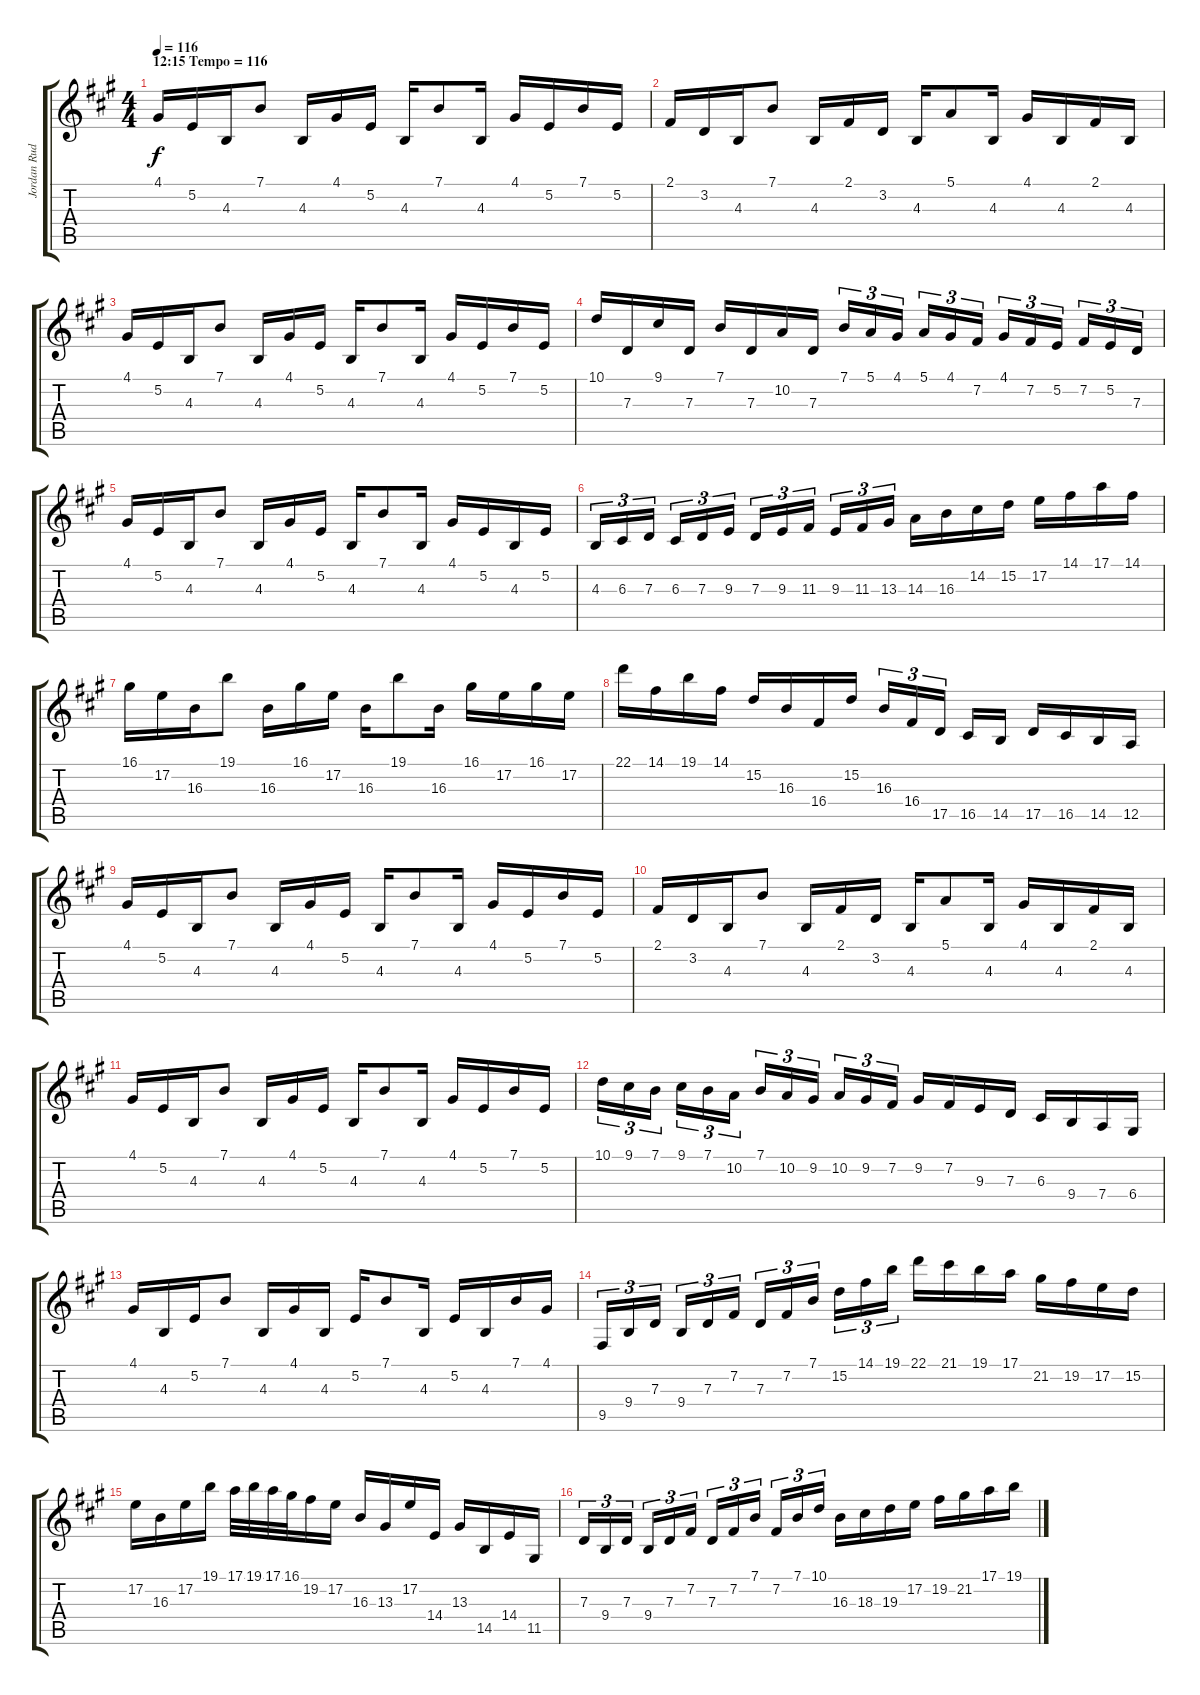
\track ("Jordan Rudess - Keys" "Jordan Rud") {instrument lead2sawtooth}
\staff {score tabs}
\tuning (E4 B3 G3 D3 A2 E2) {hide}
\ts (4 4)
\section ("" "12:15 Tempo = 116")
\tempo 116
\clef g2
\ks a
4.1.16{dy f volume 16 balance 8 instrument lead2sawtooth} 5.2.16 4.3.16 7.1.8 4.3.16 4.1.16 5.2.16 4.3.16 7.1.8 4.3.16 4.1.16 5.2.16 7.1.16 5.2.16 |
2.1.16 3.2.16 4.3.16 7.1.8 4.3.16 2.1.16 3.2.16 4.3.16 5.1.8 4.3.16 4.1.16 4.3.16 2.1.16 4.3.16 |
4.1.16 5.2.16 4.3.16 7.1.8 4.3.16 4.1.16 5.2.16 4.3.16 7.1.8 4.3.16 4.1.16 5.2.16 7.1.16 5.2.16 |
10.1.16 7.3.16 9.1.16 7.3.16 7.1.16 7.3.16 10.2.16 7.3.16 7.1.16{tu (3 2)} 5.1.16{tu (3 2)} 4.1.16{tu (3 2)} 5.1.16{tu (3 2)} 4.1.16{tu (3 2)} 7.2.16{tu (3 2)} 4.1.16{tu (3 2)} 7.2.16{tu (3 2)} 5.2.16{tu (3 2)} 7.2.16{tu (3 2)} 5.2.16{tu (3 2)} 7.3.16{tu (3 2)} |
4.1.16 5.2.16 4.3.16 7.1.8 4.3.16 4.1.16 5.2.16 4.3.16 7.1.8 4.3.16 4.1.16 5.2.16 4.3.16 5.2.16 |
4.3.16{tu (3 2)} 6.3.16{tu (3 2)} 7.3.16{tu (3 2)} 6.3.16{tu (3 2)} 7.3.16{tu (3 2)} 9.3.16{tu (3 2)} 7.3.16{tu (3 2)} 9.3.16{tu (3 2)} 11.3.16{tu (3 2)} 9.3.16{tu (3 2)} 11.3.16{tu (3 2)} 13.3.16{tu (3 2)} 14.3.16 16.3.16 14.2.16 15.2.16 17.2.16 14.1.16 17.1.16 14.1.16 |
16.1.16 17.2.16 16.3.16 19.1.8 16.3.16 16.1.16 17.2.16 16.3.16 19.1.8 16.3.16 16.1.16 17.2.16 16.1.16 17.2.16 |
22.1.16 14.1.16 19.1.16 14.1.16 15.2.16 16.3.16 16.4.16 15.2.16 16.3.16{tu (3 2)} 16.4.16{tu (3 2)} 17.5.16{tu (3 2)} 16.5.16 14.5.16 17.5.16 16.5.16 14.5.16 12.5.16 |
4.1.16 5.2.16 4.3.16 7.1.8 4.3.16 4.1.16 5.2.16 4.3.16 7.1.8 4.3.16 4.1.16 5.2.16 7.1.16 5.2.16 |
2.1.16 3.2.16 4.3.16 7.1.8 4.3.16 2.1.16 3.2.16 4.3.16 5.1.8 4.3.16 4.1.16 4.3.16 2.1.16 4.3.16 |
4.1.16 5.2.16 4.3.16 7.1.8 4.3.16 4.1.16 5.2.16 4.3.16 7.1.8 4.3.16 4.1.16 5.2.16 7.1.16 5.2.16 |
10.1.16{tu (3 2)} 9.1.16{tu (3 2)} 7.1.16{tu (3 2)} 9.1.16{tu (3 2)} 7.1.16{tu (3 2)} 10.2.16{tu (3 2)} 7.1.16{tu (3 2)} 10.2.16{tu (3 2)} 9.2.16{tu (3 2)} 10.2.16{tu (3 2)} 9.2.16{tu (3 2)} 7.2.16{tu (3 2)} 9.2.16 7.2.16 9.3.16 7.3.16 6.3.16 9.4.16 7.4.16 6.4.16 |
4.1.16 4.3.16 5.2.16 7.1.8 4.3.16 4.1.16 4.3.16 5.2.16 7.1.8 4.3.16 5.2.16 4.3.16 7.1.16 4.1.16 |
9.5.16{tu (3 2)} 9.4.16{tu (3 2)} 7.3.16{tu (3 2)} 9.4.16{tu (3 2)} 7.3.16{tu (3 2)} 7.2.16{tu (3 2)} 7.3.16{tu (3 2)} 7.2.16{tu (3 2)} 7.1.16{tu (3 2)} 15.2.16{tu (3 2)} 14.1.16{tu (3 2)} 19.1.16{tu (3 2)} 22.1.16 21.1.16 19.1.16 17.1.16 21.2.16 19.2.16 17.2.16 15.2.16 |
17.2.16 16.3.16 17.2.16 19.1.16 17.1.32 19.1.32 17.1.32 16.1.32 19.2.16 17.2.16 16.3.16 13.3.16 17.2.16 14.4.16 13.3.16 14.5.16 14.4.16 11.5.16 |
7.3.16{tu (3 2)} 9.4.16{tu (3 2)} 7.3.16{tu (3 2)} 9.4.16{tu (3 2)} 7.3.16{tu (3 2)} 7.2.16{tu (3 2)} 7.3.16{tu (3 2)} 7.2.16{tu (3 2)} 7.1.16{tu (3 2)} 7.2.16{tu (3 2)} 7.1.16{tu (3 2)} 10.1.16{tu (3 2)} 16.3.16 18.3.16 19.3.16 17.2.16 19.2.16 21.2.16 17.1.16 19.1.16
